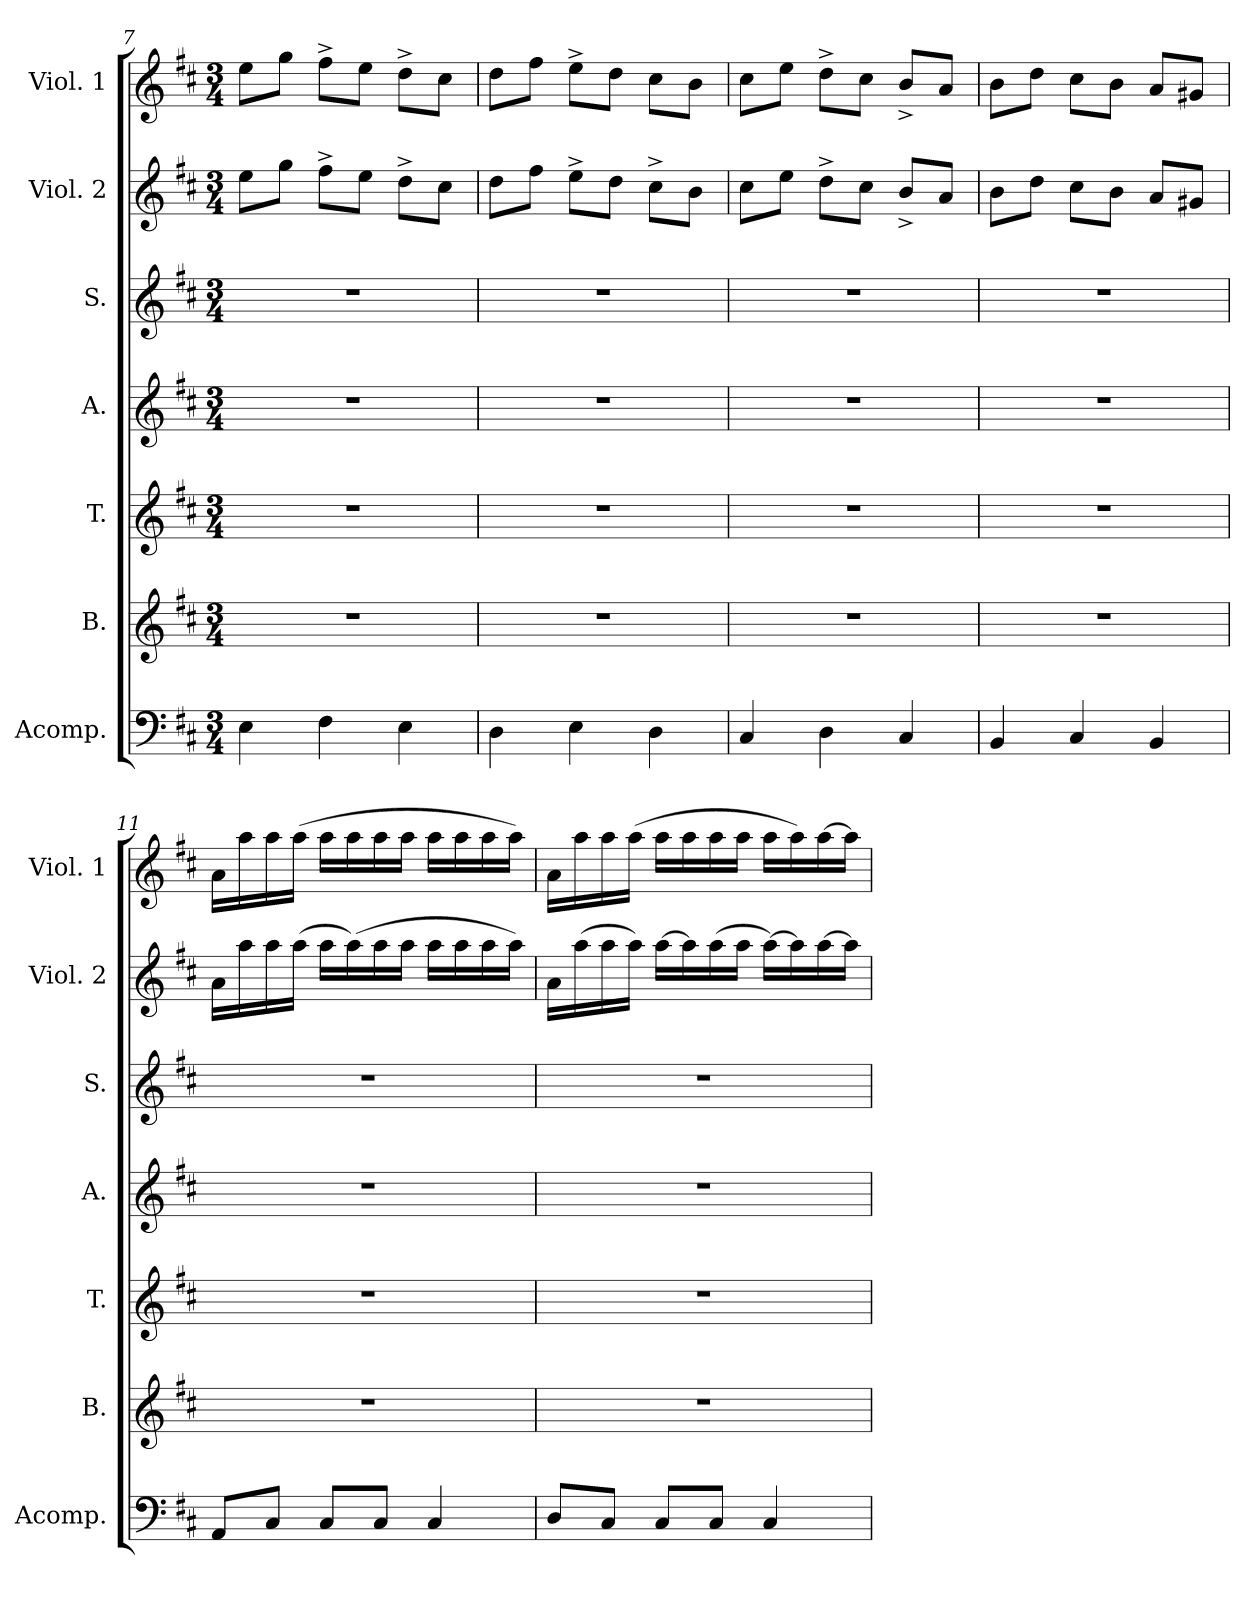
**kern	**kern	**kern	**kern	**kern	**kern	**kern
*part7	*part6	*part5	*part4	*part3	*part2	*part1
*staff7	*staff6	*staff5	*staff4	*staff3	*staff2	*staff1
*I"Acomp.	*I"B.	*I"T.	*I"A.	*I"S.	*I"Viol. 2	*I"Viol. 1
*I'Acomp.	*I'B.	*I'T.	*I'A.	*I'S.	*I'Viol. 2	*I'Viol. 1
*clefF4	*clefG2	*clefG2	*clefG2	*clefG2	*clefG2	*clefG2
*k[f#c#]	*k[f#c#]	*k[f#c#]	*k[f#c#]	*k[f#c#]	*k[f#c#]	*k[f#c#]
*D:	*D:	*D:	*D:	*D:	*D:	*D:
*M3/4	*M3/4	*M3/4	*M3/4	*M3/4	*M3/4	*M3/4
=7	=7	=7	=7	=7	=7	=7
4E\	2.r	2.r	2.r	2.r	8ee\L	8ee\L
.	.	.	.	.	8gg\J	8gg\J
4F#\	.	.	.	.	8ff#^>\L	8ff#^>\L
.	.	.	.	.	8ee\J	8ee\J
4E\	.	.	.	.	8dd^>\L	8dd^>\L
.	.	.	.	.	8cc#\J	8cc#\J
=8	=8	=8	=8	=8	=8	=8
4D\	2.r	2.r	2.r	2.r	8dd\L	8dd\L
.	.	.	.	.	8ff#\J	8ff#\J
4E\	.	.	.	.	8ee^>\L	8ee^>\L
.	.	.	.	.	8dd\J	8dd\J
4D\	.	.	.	.	8cc#^>\L	8cc#\L
.	.	.	.	.	8b\J	8b\J
=9	=9	=9	=9	=9	=9	=9
4C#/	2.r	2.r	2.r	2.r	8cc#\L	8cc#\L
.	.	.	.	.	8ee\J	8ee\J
4D\	.	.	.	.	8dd^>\L	8dd^>\L
.	.	.	.	.	8cc#\J	8cc#\J
4C#/	.	.	.	.	8b^</L	8b^</L
.	.	.	.	.	8a/J	8a/J
!!LO:LB:g=z
=10	=10	=10	=10	=10	=10	=10
4BB/	2.r	2.r	2.r	2.r	8b\L	8b\L
.	.	.	.	.	8dd\J	8dd\J
4C#/	.	.	.	.	8cc#\L	8cc#\L
.	.	.	.	.	8b\J	8b\J
4BB/	.	.	.	.	8a/L	8a/L
.	.	.	.	.	8g#X/J	8g#X/J
=11	=11	=11	=11	=11	=11	=11
8AA/L	2.r	2.r	2.r	2.r	16a\LL	16a\LL
.	.	.	.	.	16aa\	16aa\
8C#/J	.	.	.	.	16aa\	16aa\
.	.	.	.	.	(>16aa\JJ	(>16aa\JJ
8C#/L	.	.	.	.	16aa\LL	16aa\LL
.	.	.	.	.	(>16aa\)	16aa\
8C#/J	.	.	.	.	16aa\	16aa\
.	.	.	.	.	16aa\JJ	16aa\JJ
4C#/	.	.	.	.	16aa\LL	16aa\LL
.	.	.	.	.	16aa\	16aa\
.	.	.	.	.	16aa\	16aa\
.	.	.	.	.	16aa\JJ)	16aa\JJ)
=12	=12	=12	=12	=12	=12	=12
8D/L	2.r	2.r	2.r	2.r	16a\LL	16a\LL
.	.	.	.	.	(>16aa\	16aa\
8C#/J	.	.	.	.	16aa\	16aa\
.	.	.	.	.	16aa\JJ)	(>16aa\JJ
8C#/L	.	.	.	.	[>16aa\LL	16aa\LL
.	.	.	.	.	16aa\]	16aa\
8C#/J	.	.	.	.	(>16aa\	16aa\
.	.	.	.	.	16aa\JJ	16aa\JJ
4C#/	.	.	.	.	[>16aa\LL)	16aa\LL
.	.	.	.	.	16aa\]	16aa\)
.	.	.	.	.	[>16aa\	[>16aa\
.	.	.	.	.	16aa\JJ]	16aa\JJ]
=	=	=	=	=	=	=
*-	*-	*-	*-	*-	*-	*-
